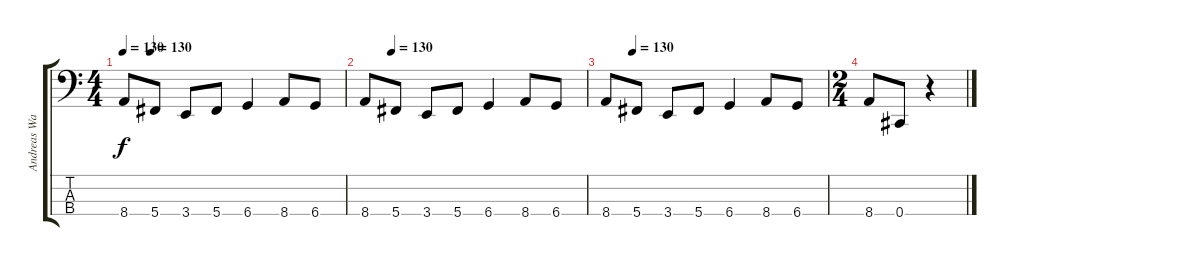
\track ("Andreas Wahl (Bass)" "Andreas Wa") {instrument electricbassfinger}
\staff {score tabs}
\tuning (E2 B1 Gb1 Db1) {hide}
\ts (4 4)
\tempo 130
\tempo (130 0.125)
\clef f4
\ks c
8.4.8{dy f} 5.4.8 3.4.8 5.4.8 6.4.4 8.4.8 6.4.8 |
\tempo (130 0.125)
8.4.8 5.4.8 3.4.8 5.4.8 6.4.4 8.4.8 6.4.8 |
\tempo (130 0.125)
8.4.8 5.4.8 3.4.8 5.4.8 6.4.4 8.4.8 6.4.8 |
\ts (2 4)
8.4.8 0.4.8 r.4
